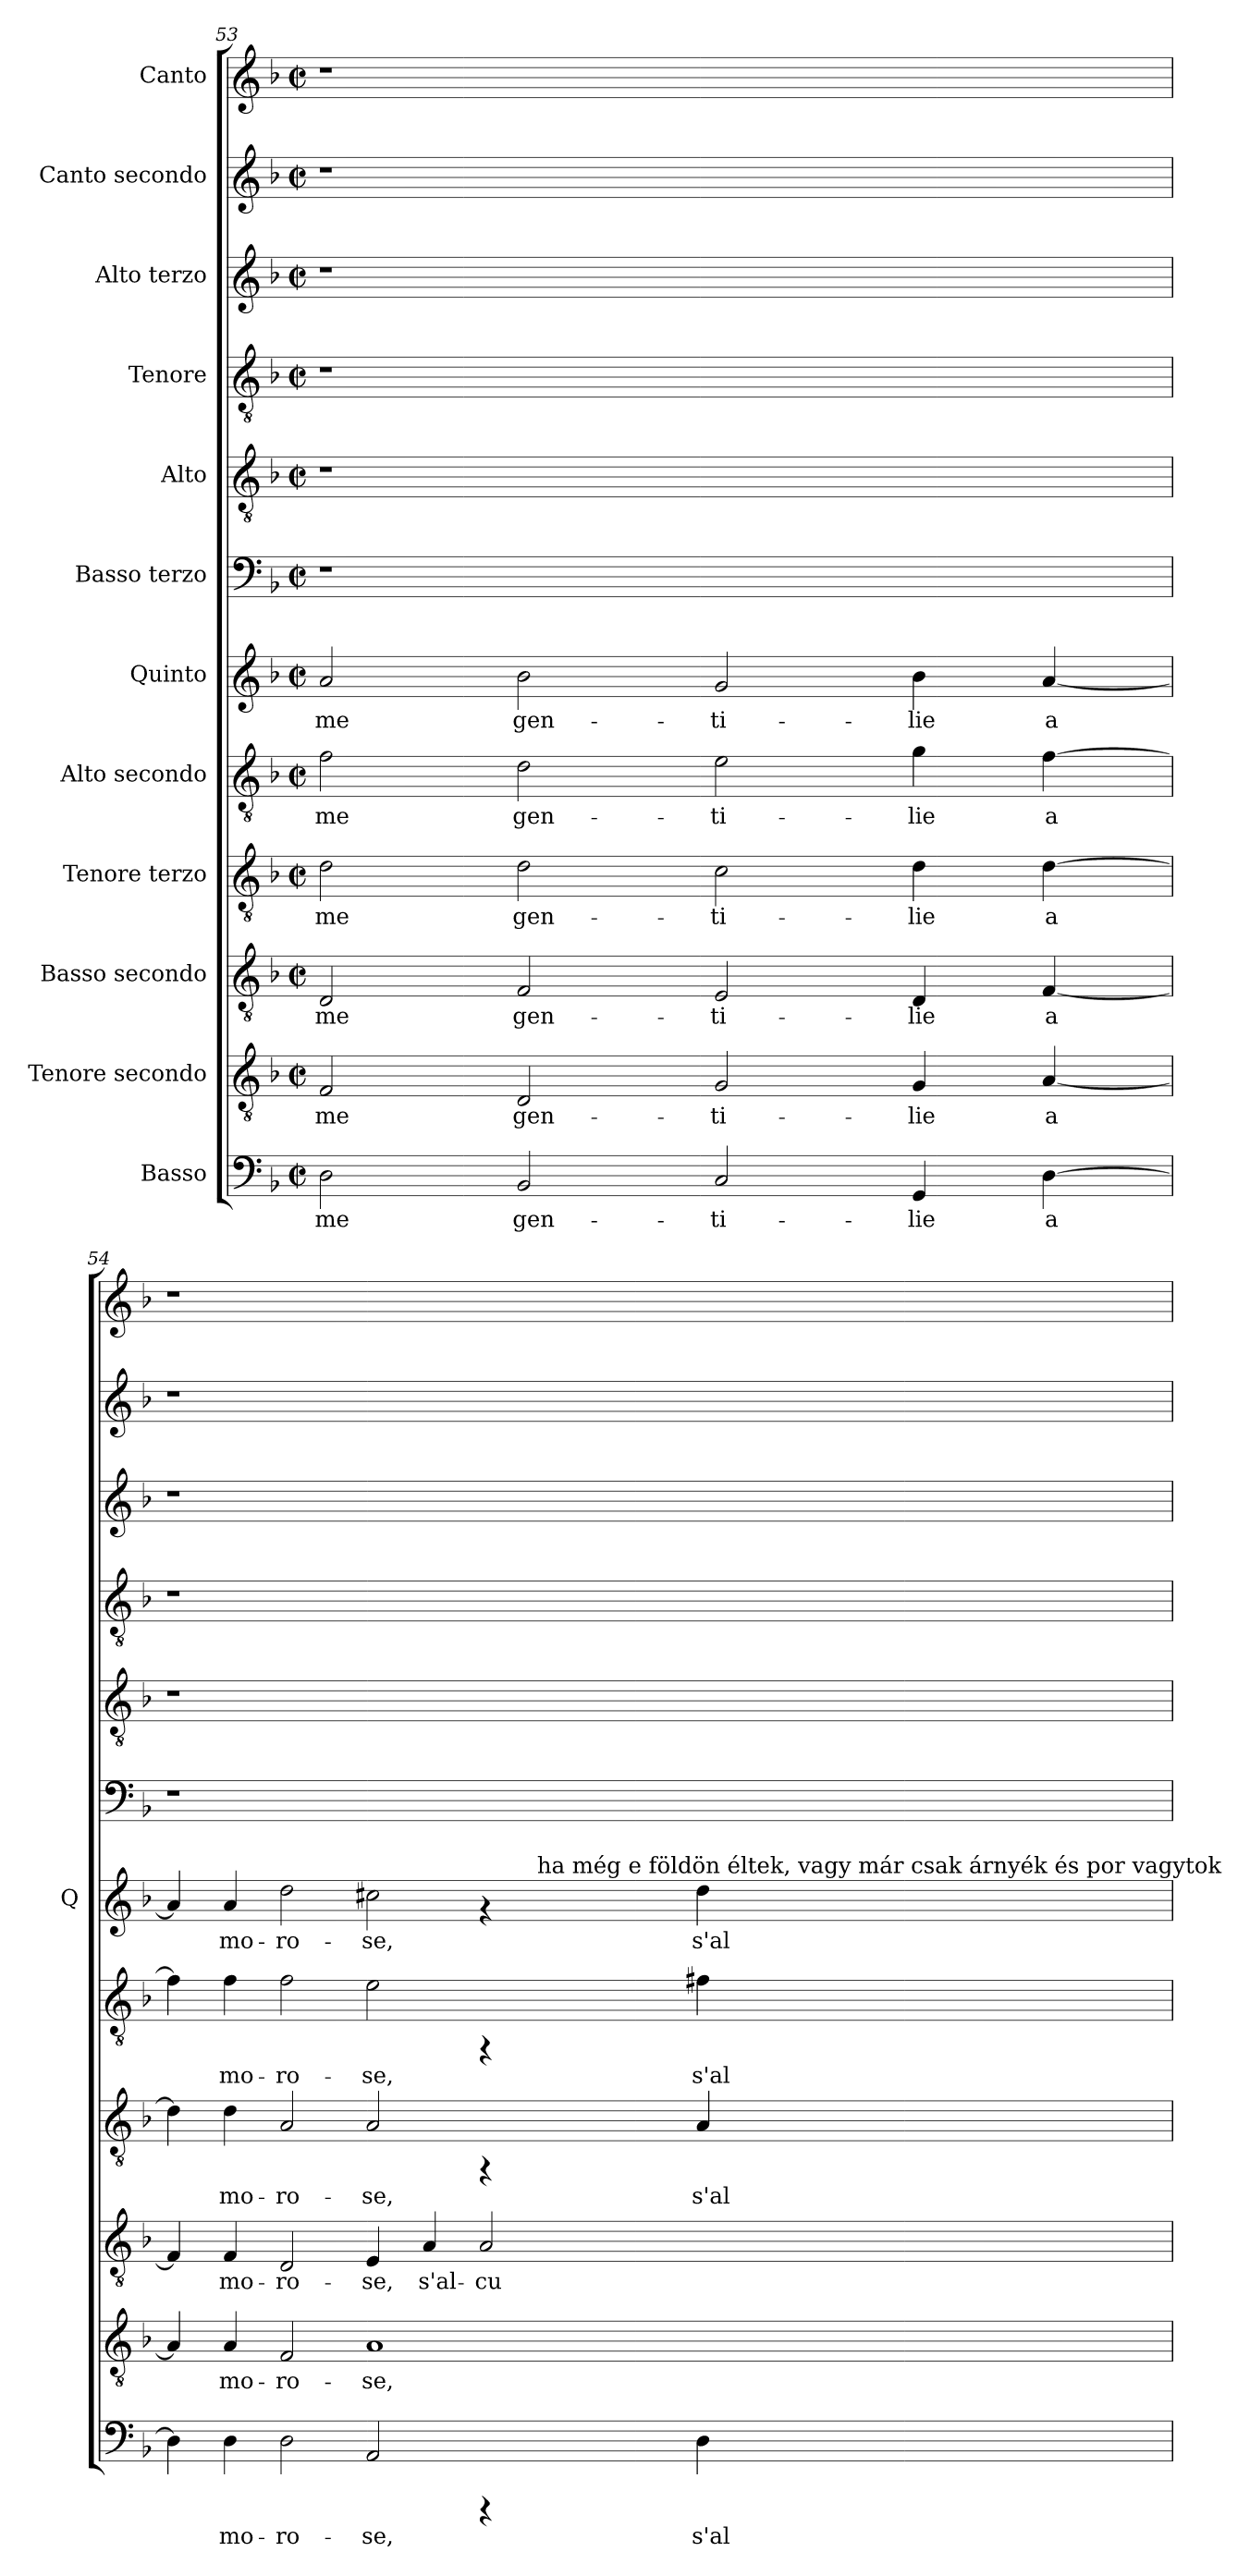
**kern	**text	**kern	**text	**kern	**text	**kern	**text	**kern	**text	**kern	**text	**kern	**kern	**kern	**kern	**kern	**kern
*part12	*part12	*part11	*part11	*part10	*part10	*part9	*part9	*part8	*part8	*part7	*part7	*part6	*part5	*part4	*part3	*part2	*part1
*staff12	*staff12	*staff11	*staff11	*staff10	*staff10	*staff9	*staff9	*staff8	*staff8	*staff7	*staff7	*staff6	*staff5	*staff4	*staff3	*staff2	*staff1
*I"Basso	*	*I"Tenore secondo	*	*I"Basso secondo	*	*I"Tenore terzo	*	*I"Alto secondo	*	*I"Quinto	*	*I"Basso terzo	*I"Alto	*I"Tenore	*I"Alto terzo	*I"Canto secondo	*I"Canto
*	*	*	*	*	*	*	*	*	*	*I'Q	*	*	*	*	*	*	*
*clefF4	*	*clefGv2	*	*clefGv2	*	*clefGv2	*	*clefGv2	*	*clefG2	*	*clefF4	*clefGv2	*clefGv2	*clefG2	*clefG2	*clefG2
*k[b-]	*	*k[b-]	*	*k[b-]	*	*k[b-]	*	*k[b-]	*	*k[b-]	*	*k[b-]	*k[b-]	*k[b-]	*k[b-]	*k[b-]	*k[b-]
*F:	*	*F:	*	*F:	*	*F:	*	*F:	*	*F:	*	*F:	*F:	*F:	*F:	*F:	*F:
*M2/2	*	*M2/2	*	*M2/2	*	*M2/2	*	*M2/2	*	*M2/2	*	*M2/2	*M2/2	*M2/2	*M2/2	*M2/2	*M2/2
*met(c|)	*	*met(c|)	*	*met(c|)	*	*met(c|)	*	*met(c|)	*	*met(c|)	*	*met(c|)	*met(c|)	*met(c|)	*met(c|)	*met(c|)	*met(c|)
=53	=53	=53	=53	=53	=53	=53	=53	=53	=53	=53	=53	=53	=53	=53	=53	=53	=53
!	!LO:LY:b:cj	!	!LO:LY:b:cj	!	!LO:LY:b:cj	!	!LO:LY:b:cj	!	!LO:LY:b:cj	!	!LO:LY:b:cj	!	!	!	!	!	!
2D\	-me	2F/	-me	2D/	-me	2d\	-me	2f\	-me	2a/	-me	1r	1r	1r	1r	1r	1r
!	!LO:LY:b:cj	!	!LO:LY:b:cj	!	!LO:LY:b:cj	!	!LO:LY:b:cj	!	!LO:LY:b:cj	!	!LO:LY:b:cj	!	!	!	!	!	!
2BB-/	gen-	2D/	gen-	2F/	gen-	2d\	gen-	2d\	gen-	2b-\	gen-	.	.	.	.	.	.
!	!LO:LY:b:cj	!	!LO:LY:b:cj	!	!LO:LY:b:cj	!	!LO:LY:b:cj	!	!LO:LY:b:cj	!	!LO:LY:b:cj	!	!	!	!	!	!
2C/	-ti-	2G/	-ti-	2E/	-ti-	2c\	-ti-	2e\	-ti-	2g/	-ti-	1ryy	1ryy	1ryy	1ryy	1ryy	1ryy
!	!LO:LY:b:cj	!	!LO:LY:b:cj	!	!LO:LY:b:cj	!	!LO:LY:b:cj	!	!LO:LY:b:cj	!	!LO:LY:b:cj	!	!	!	!	!	!
4GG/	-lie	4G/	-lie	4D/	-lie	4d\	-lie	4g\	-lie	4b-\	-lie	.	.	.	.	.	.
!	!LO:LY:b:cj	!	!LO:LY:b:cj	!	!LO:LY:b:cj	!	!LO:LY:b:cj	!	!LO:LY:b:cj	!	!LO:LY:b:cj	!	!	!	!	!	!
[>4D\	a-	[<4A/	a-	[<4F/	a-	[>4d\	a-	[>4f\	a-	[<4a/	a-	.	.	.	.	.	.
!!LO:PB:g=z
=54	=54	=54	=54	=54	=54	=54	=54	=54	=54	=54	=54	=54	=54	=54	=54	=54	=54
!	!LO:LY:b:cj	!	!LO:LY:b:cj	!	!LO:LY:b:cj	!	!LO:LY:b:cj	!	!LO:LY:b:cj	!	!LO:LY:b:cj	!	!	!	!	!	!
*	*	*	*	*	*	*	*	*	*	*^	*	*	*	*	*	*	*
4D\]	--	4A/]	--	4F/]	--	4d\]	--	4f\]	--	4a/]	1ryy	--	1r	1r	1r	1r	1r	1r
!	!LO:LY:b:cj	!	!LO:LY:b:cj	!	!LO:LY:b:cj	!	!LO:LY:b:cj	!	!LO:LY:b:cj	!	!	!LO:LY:b:cj	!	!	!	!	!	!
4D\	-mo-	4A/	-mo-	4F/	-mo-	4d\	-mo-	4f\	-mo-	4a/	.	-mo-	.	.	.	.	.	.
!	!LO:LY:b:cj	!	!LO:LY:b:cj	!	!LO:LY:b:cj	!	!LO:LY:b:cj	!	!LO:LY:b:cj	!	!	!LO:LY:b:cj	!	!	!	!	!	!
2D\	-ro-	2F/	-ro-	2D/	-ro-	2A/	-ro-	2f\	-ro-	2dd\	.	-ro-	.	.	.	.	.	.
!	!LO:LY:b:cj	!	!LO:LY:b:cj	!	!LO:LY:b:cj	!	!LO:LY:b:cj	!	!LO:LY:b:cj	!	!	!LO:LY:b:cj	!	!	!	!	!	!
2AA/	-se,	1A	-se,	4E/	-se,	2A/	-se,	2e\	-se,	2cc#X\	2ryy	-se,	1ryy	1ryy	1ryy	1ryy	1ryy	1ryy
!	!	!	!	!	!LO:LY:b:cj	!	!	!	!	!	!	!	!	!	!	!	!	!
.	.	.	.	4A/	s'al-	.	.	.	.	.	.	.	.	.	.	.	.	.
!	!	!	!	!	!LO:LY:b:cj	!	!	!	!	!	!	!	!	!	!	!	!	!
4rCCC	.	.	.	2A/	-cu-	4rFF	.	4rFF	.	4rf	8ryy	.	.	.	.	.	.	.
.	.	.	.	.	.	.	.	.	.	.	32.ryy	.	.	.	.	.	.	.
!	!	!	!	!	!	!	!	!	!	!	!LO:TX:a:t=ha még e földön éltek, vagy már csak árnyék és por vagytok	!	!	!	!	!	!	!
.	.	.	.	.	.	.	.	.	.	.	4ryy	.	.	.	.	.	.	.
!	!LO:LY:b:cj	!	!	!	!	!	!LO:LY:b:cj	!	!LO:LY:b:cj	!	!	!LO:LY:b:cj	!	!	!	!	!	!
4D\	s'al-	.	.	.	.	4A/	s'al-	4f#X\	s'al-	4dd\	.	s'al-	.	.	.	.	.	.
.	.	.	.	.	.	.	.	.	.	.	16ryy	.	.	.	.	.	.	.
.	.	.	.	.	.	.	.	.	.	.	64ryy	.	.	.	.	.	.	.
*	*	*	*	*	*	*	*	*	*	*v	*v	*	*	*	*	*	*	*
=	=	=	=	=	=	=	=	=	=	=	=	=	=	=	=	=	=
*-	*-	*-	*-	*-	*-	*-	*-	*-	*-	*-	*-	*-	*-	*-	*-	*-	*-
